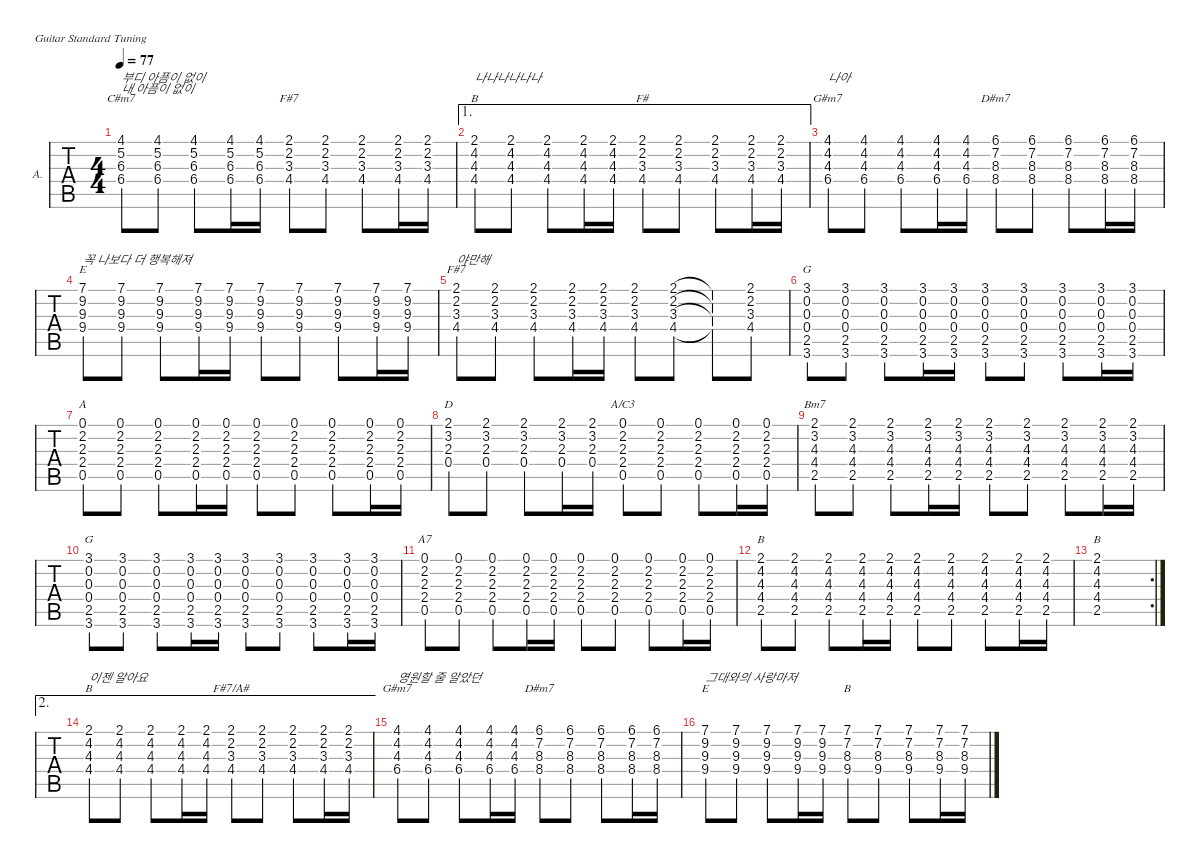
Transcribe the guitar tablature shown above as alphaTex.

\defaultSystemsLayout 4
\hideDynamics
\bracketExtendMode nobrackets
\firstSystemTrackNameOrientation horizontal
\track ("Clean Guitar" "A.") {instrument electricguitarclean}
\staff {tabs}
\tuning (E4 B3 G3 D3 A2 E2)
\chord ("B" 2 4 4 4 x x) {showdiagram false showfingering false}
\chord ("G#m7" 4 4 4 6 x x) {firstfret 4 showdiagram false showfingering false barre (4 4)}
\chord ("D#m7" 6 7 8 8 x x) {firstfret 6 showdiagram false showfingering false}
\chord ("E" 7 9 9 9 x x) {firstfret 7 showdiagram false showfingering false}
\chord ("C#m7" 4 5 6 6 x x) {firstfret 4 showdiagram false showfingering false}
\chord ("B" 2 4 4 4 2 x) {showdiagram false showfingering false barre 2}
\chord ("F#7/A#" 2 2 3 4 x x) {showdiagram false showfingering false barre 2}
\chord ("B" 7 7 8 9 x x) {firstfret 7 showdiagram false showfingering false barre 7}
\chord ("F#7" 2 2 3 4 x x) {showdiagram false showfingering false barre 2}
\chord ("F#" 2 2 3 4 x x) {showdiagram false showfingering false barre 2}
\chord ("G" 3 0 0 0 2 3) {showdiagram false showfingering false}
\chord ("A" 0 2 2 2 0 x) {showdiagram false showfingering false}
\chord ("D" 2 3 2 0 x x) {showdiagram false showfingering false barre 2}
\chord ("A/C3" 0 2 2 2 0 x) {showdiagram false showfingering false}
\chord ("Bm7" 2 3 4 4 2 x) {showdiagram false showfingering false barre 2}
\chord ("A7" 0 2 2 2 0 x) {showdiagram false showfingering false}
\ts (4 4)
\tempo 77
\clef g2
\ks c
(4.1{acc #} 5.2 6.3{acc #} 6.4{acc #}).8{ch "C#m7" txt "부디 아픔이 없이\n내 아픔이 없이" dy mf} (4.1{acc #} 6.3{acc #} 6.4{acc #} 5.2).8 (4.1{acc #} 6.3{acc #} 6.4{acc #} 5.2).8 (4.1{acc #} 6.3{acc #} 6.4{acc #} 5.2).16 (4.1{acc #} 6.3{acc #} 6.4{acc #} 5.2).16 (2.2{acc #} 3.3{acc #} 4.4{acc #} 2.1{acc #}).8{ch "F#7"} (2.2{acc #} 3.3{acc #} 4.4{acc #} 2.1{acc #}).8 (2.2{acc #} 3.3{acc #} 4.4{acc #} 2.1{acc #}).8 (2.2{acc #} 3.3{acc #} 4.4{acc #} 2.1{acc #}).16 (2.2{acc #} 3.3{acc #} 4.4{acc #} 2.1{acc #}).16 |
\ae 1
(4.2{acc #} 4.3 4.4{acc #} 2.1{acc #}).8{ch "B" txt "나나나나나나"} (4.2{acc #} 4.3 4.4{acc #} 2.1{acc #}).8 (4.2{acc #} 4.3 4.4{acc #} 2.1{acc #}).8 (4.2{acc #} 4.3 4.4{acc #} 2.1{acc #}).16 (4.2{acc #} 4.3 4.4{acc #} 2.1{acc #}).16 (2.2{acc #} 3.3{acc #} 4.4{acc #} 2.1{acc #}).8{ch "F#"} (2.2{acc #} 3.3{acc #} 4.4{acc #} 2.1{acc #}).8 (2.2{acc #} 3.3{acc #} 4.4{acc #} 2.1{acc #}).8 (2.2{acc #} 3.3{acc #} 4.4{acc #} 2.1{acc #}).16 (2.2{acc #} 3.3{acc #} 4.4{acc #} 2.1{acc #}).16 |
(4.2{acc #} 4.3 6.4{acc #} 4.1{acc #}).8{ch "G#m7" txt "나아"} (4.2{acc #} 4.3 6.4{acc #} 4.1{acc #}).8 (4.2{acc #} 4.3 6.4{acc #} 4.1{acc #}).8 (4.2{acc #} 4.3 6.4{acc #} 4.1{acc #}).16 (4.2{acc #} 4.3 6.4{acc #} 4.1{acc #}).16 (6.1{acc #} 8.3{acc #} 8.4{acc #} 7.2{acc #}).8{ch "D#m7"} (6.1{acc #} 8.3{acc #} 8.4{acc #} 7.2{acc #}).8 (6.1{acc #} 8.3{acc #} 8.4{acc #} 7.2{acc #}).8 (6.1{acc #} 8.3{acc #} 8.4{acc #} 7.2{acc #}).16 (6.1{acc #} 8.3{acc #} 8.4{acc #} 7.2{acc #}).16 |
(7.1 9.3 9.4 9.2{acc #}).8{ch "E" txt "꼭 나보다 더 행복해져"} (7.1 9.3 9.4 9.2{acc #}).8 (7.1 9.3 9.4 9.2{acc #}).8 (7.1 9.3 9.4 9.2{acc #}).16 (7.1 9.3 9.4 9.2{acc #}).16 (7.1 9.3 9.4 9.2{acc #}).8 (7.1 9.3 9.4 9.2{acc #}).8 (7.1 9.3 9.4 9.2{acc #}).8 (7.1 9.3 9.4 9.2{acc #}).16 (7.1 9.3 9.4 9.2{acc #}).16 |
(2.2{acc #} 3.3{acc #} 4.4{acc #} 2.1{acc #}).8{ch "F#7" txt "야만해"} (2.2{acc #} 3.3{acc #} 4.4{acc #} 2.1{acc #}).8 (2.2{acc #} 3.3{acc #} 4.4{acc #} 2.1{acc #}).8 (2.2{acc #} 3.3{acc #} 4.4{acc #} 2.1{acc #}).16 (2.2{acc #} 3.3{acc #} 4.4{acc #} 2.1{acc #}).16 (2.2{acc #} 3.3{acc #} 4.4{acc #} 2.1{acc #}).8 (2.2{acc #} 3.3{acc #} 4.4{acc #} 2.1{acc #}).8 (2.2{t acc #} 3.3{t acc #} 4.4{t acc #} 2.1{t acc #}).8 (2.2{acc #} 3.3{acc #} 4.4{acc #} 2.1{acc #}).8 |
(0.2 0.3 0.4 3.1 3.6 2.5).8{ch "G"} (0.2 0.3 0.4 3.1 3.6 2.5).8 (0.2 0.3 0.4 3.1 3.6 2.5).8 (0.2 0.3 0.4 3.1 3.6 2.5).16 (0.2 0.3 0.4 3.1 3.6 2.5).16 (0.2 0.3 0.4 3.1 3.6 2.5).8 (0.2 0.3 0.4 3.1 3.6 2.5).8 (0.2 0.3 0.4 3.1 3.6 2.5).8 (0.2 0.3 0.4 3.1 3.6 2.5).16 (0.2 0.3 0.4 3.1 3.6 2.5).16 |
(2.2{acc #} 2.3 2.4 0.1 0.5).8{ch "A"} (2.2{acc #} 2.3 2.4 0.1 0.5).8 (2.2{acc #} 2.3 2.4 0.1 0.5).8 (2.2{acc #} 2.3 2.4 0.1 0.5).16 (2.2{acc #} 2.3 2.4 0.1 0.5).16 (2.2{acc #} 2.3 2.4 0.1 0.5).8 (2.2{acc #} 2.3 2.4 0.1 0.5).8 (2.2{acc #} 2.3 2.4 0.1 0.5).8 (2.2{acc #} 2.3 2.4 0.1 0.5).16 (2.2{acc #} 2.3 2.4 0.1 0.5).16 |
(2.1{acc #} 3.2 2.3 0.4).8{ch "D"} (2.1{acc #} 3.2 2.3 0.4).8 (2.1{acc #} 3.2 2.3 0.4).8 (2.1{acc #} 3.2 2.3 0.4).16 (2.1{acc #} 3.2 2.3 0.4).16 (2.2{acc #} 2.3 2.4 0.1 0.5).8{ch "A/C3"} (2.2{acc #} 2.3 2.4 0.1 0.5).8 (2.2{acc #} 2.3 2.4 0.1 0.5).8 (2.2{acc #} 2.3 2.4 0.1 0.5).16 (2.2{acc #} 2.3 2.4 0.1 0.5).16 |
(2.1{acc #} 3.2 4.3 2.5 4.4{acc #}).8{ch "Bm7"} (2.1{acc #} 3.2 4.3 2.5 4.4{acc #}).8 (2.1{acc #} 3.2 4.3 2.5 4.4{acc #}).8 (2.1{acc #} 3.2 4.3 2.5 4.4{acc #}).16 (2.1{acc #} 3.2 4.3 2.5 4.4{acc #}).16 (2.1{acc #} 3.2 4.3 2.5 4.4{acc #}).8 (2.1{acc #} 3.2 4.3 2.5 4.4{acc #}).8 (2.1{acc #} 3.2 4.3 2.5 4.4{acc #}).8 (2.1{acc #} 3.2 4.3 2.5 4.4{acc #}).16 (2.1{acc #} 3.2 4.3 2.5 4.4{acc #}).16 |
(0.2 0.3 0.4 3.1 3.6 2.5).8{ch "G"} (0.2 0.3 0.4 3.1 3.6 2.5).8 (0.2 0.3 0.4 3.1 3.6 2.5).8 (0.2 0.3 0.4 3.1 3.6 2.5).16 (0.2 0.3 0.4 3.1 3.6 2.5).16 (0.2 0.3 0.4 3.1 3.6 2.5).8 (0.2 0.3 0.4 3.1 3.6 2.5).8 (0.2 0.3 0.4 3.1 3.6 2.5).8 (0.2 0.3 0.4 3.1 3.6 2.5).16 (0.2 0.3 0.4 3.1 3.6 2.5).16 |
(2.2{acc #} 2.3 2.4 0.1 0.5).8{ch "A7"} (2.2{acc #} 2.3 2.4 0.1 0.5).8 (2.2{acc #} 2.3 2.4 0.1 0.5).8 (2.2{acc #} 2.3 2.4 0.1 0.5).16 (2.2{acc #} 2.3 2.4 0.1 0.5).16 (2.2{acc #} 2.3 2.4 0.1 0.5).8 (2.2{acc #} 2.3 2.4 0.1 0.5).8 (2.2{acc #} 2.3 2.4 0.1 0.5).8 (2.2{acc #} 2.3 2.4 0.1 0.5).16 (2.2{acc #} 2.3 2.4 0.1 0.5).16 |
(4.2{acc #} 4.3 4.4{acc #} 2.1{acc #} 2.5).8{ch "B"} (4.2{acc #} 4.3 4.4{acc #} 2.1{acc #} 2.5).8 (4.2{acc #} 4.3 4.4{acc #} 2.1{acc #} 2.5).8 (4.2{acc #} 4.3 4.4{acc #} 2.1{acc #} 2.5).16 (4.2{acc #} 4.3 4.4{acc #} 2.1{acc #} 2.5).16 (4.2{acc #} 4.3 4.4{acc #} 2.1{acc #} 2.5).8 (4.2{acc #} 4.3 4.4{acc #} 2.1{acc #} 2.5).8 (4.2{acc #} 4.3 4.4{acc #} 2.1{acc #} 2.5).8 (4.2{acc #} 4.3 4.4{acc #} 2.1{acc #} 2.5).16 (4.2{acc #} 4.3 4.4{acc #} 2.1{acc #} 2.5).16 |
\rc 2
(4.2{acc #} 4.3 4.4{acc #} 2.1{acc #} 2.5).1{ch "B"} |
\ae 2
(4.2{acc #} 4.3 4.4{acc #} 2.1{acc #}).8{ch "B" txt "이젠 알아요"} (4.2{acc #} 4.3 4.4{acc #} 2.1{acc #}).8 (4.2{acc #} 4.3 4.4{acc #} 2.1{acc #}).8 (4.2{acc #} 4.3 4.4{acc #} 2.1{acc #}).16 (4.2{acc #} 4.3 4.4{acc #} 2.1{acc #}).16 (2.2{acc #} 3.3{acc #} 4.4{acc #} 2.1{acc #}).8{ch "F#7/A#"} (2.2{acc #} 3.3{acc #} 4.4{acc #} 2.1{acc #}).8 (2.2{acc #} 3.3{acc #} 4.4{acc #} 2.1{acc #}).8 (2.2{acc #} 3.3{acc #} 4.4{acc #} 2.1{acc #}).16 (2.2{acc #} 3.3{acc #} 4.4{acc #} 2.1{acc #}).16 |
(4.2{acc #} 4.3 6.4{acc #} 4.1{acc #}).8{ch "G#m7" txt "영원할 줄 알았던"} (4.2{acc #} 4.3 6.4{acc #} 4.1{acc #}).8 (4.2{acc #} 4.3 6.4{acc #} 4.1{acc #}).8 (4.2{acc #} 4.3 6.4{acc #} 4.1{acc #}).16 (4.2{acc #} 4.3 6.4{acc #} 4.1{acc #}).16 (6.1{acc #} 8.3{acc #} 8.4{acc #} 7.2{acc #}).8{ch "D#m7"} (6.1{acc #} 8.3{acc #} 8.4{acc #} 7.2{acc #}).8 (6.1{acc #} 8.3{acc #} 8.4{acc #} 7.2{acc #}).8 (6.1{acc #} 8.3{acc #} 8.4{acc #} 7.2{acc #}).16 (6.1{acc #} 8.3{acc #} 8.4{acc #} 7.2{acc #}).16 |
(7.1 9.3 9.4 9.2{acc #}).8{ch "E" txt "그대와의 사랑마저"} (7.1 9.3 9.4 9.2{acc #}).8 (7.1 9.3 9.4 9.2{acc #}).8 (7.1 9.3 9.4 9.2{acc #}).16 (7.1 9.3 9.4 9.2{acc #}).16 (7.1 8.3{acc #} 9.4 7.2{acc #}).8{ch "B"} (7.1 8.3{acc #} 9.4 7.2{acc #}).8 (7.1 8.3{acc #} 9.4 7.2{acc #}).8 (7.1 8.3{acc #} 9.4 7.2{acc #}).16 (7.1 8.3{acc #} 9.4 7.2{acc #}).16
